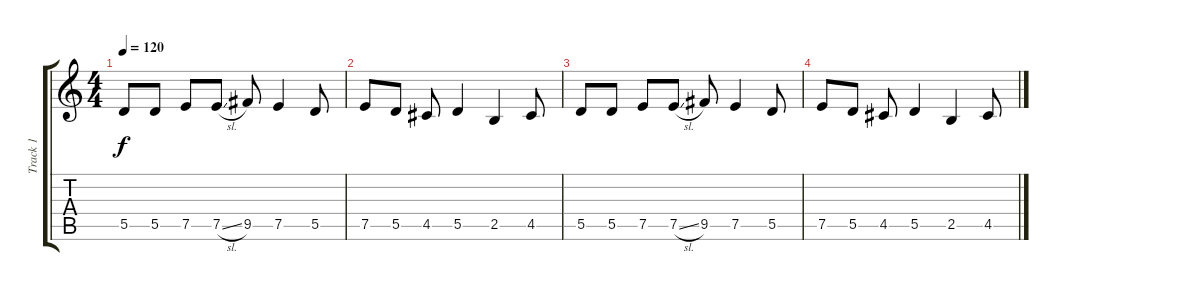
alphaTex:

\track ("Track 1" "Track 1") {instrument distortionguitar}
\staff {score tabs}
\tuning (E4 B3 G3 D3 A2 E2) {hide}
\ts (4 4)
\tempo 120
\clef g2
\ks c
5.5.8{dy f} 5.5.8 7.5.8 7.5{sl}.8 9.5.8 7.5.4 5.5.8 |
7.5.8 5.5.8 4.5.8 5.5.4 2.5.4 4.5.8 |
5.5.8 5.5.8 7.5.8 7.5{sl}.8 9.5.8 7.5.4 5.5.8 |
7.5.8 5.5.8 4.5.8 5.5.4 2.5.4 4.5.8
